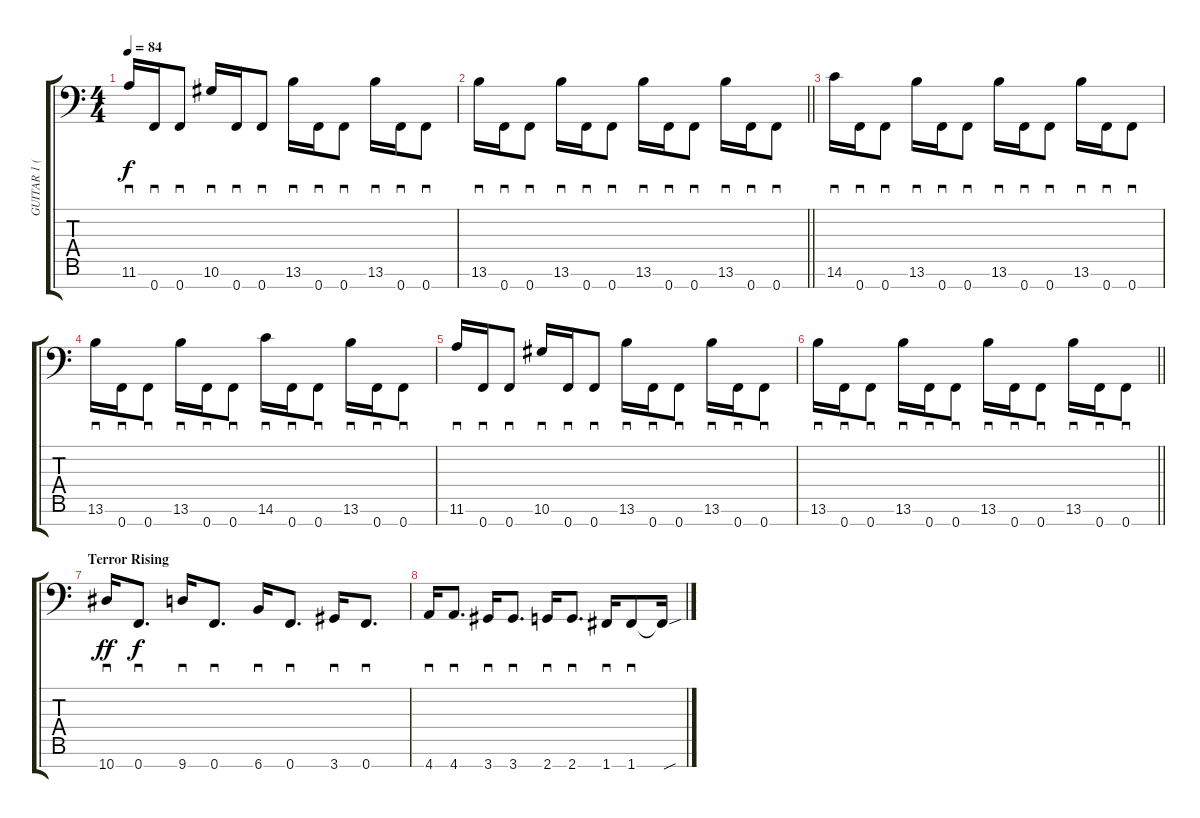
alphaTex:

\track ("GUITAR 1 (Fredrik Thordendal)" "GUITAR 1 (") {instrument overdrivenguitar}
\staff {score tabs}
\tuning (Bb3 F3 Db3 Ab2 Eb2 Bb1 F1) {hide}
\ts (4 4)
\tempo 84
\clef f4
\ks c
11.6.16{sd dy f} 0.7.16{sd} 0.7.8{sd} 10.6.16{sd} 0.7.16{sd} 0.7.8{sd} 13.6.16{sd} 0.7.16{sd} 0.7.8{sd} 13.6.16{sd} 0.7.16{sd} 0.7.8{sd} |
\barLineRight lightlight
13.6.16{sd} 0.7.16{sd} 0.7.8{sd} 13.6.16{sd} 0.7.16{sd} 0.7.8{sd} 13.6.16{sd} 0.7.16{sd} 0.7.8{sd} 13.6.16{sd} 0.7.16{sd} 0.7.8{sd} |
14.6.16{sd} 0.7.16{sd} 0.7.8{sd} 13.6.16{sd} 0.7.16{sd} 0.7.8{sd} 13.6.16{sd} 0.7.16{sd} 0.7.8{sd} 13.6.16{sd} 0.7.16{sd} 0.7.8{sd} |
13.6.16{sd} 0.7.16{sd} 0.7.8{sd} 13.6.16{sd} 0.7.16{sd} 0.7.8{sd} 14.6.16{sd} 0.7.16{sd} 0.7.8{sd} 13.6.16{sd} 0.7.16{sd} 0.7.8{sd} |
11.6.16{sd} 0.7.16{sd} 0.7.8{sd} 10.6.16{sd} 0.7.16{sd} 0.7.8{sd} 13.6.16{sd} 0.7.16{sd} 0.7.8{sd} 13.6.16{sd} 0.7.16{sd} 0.7.8{sd} |
\barLineRight lightlight
13.6.16{sd} 0.7.16{sd} 0.7.8{sd} 13.6.16{sd} 0.7.16{sd} 0.7.8{sd} 13.6.16{sd} 0.7.16{sd} 0.7.8{sd} 13.6.16{sd} 0.7.16{sd} 0.7.8{sd} |
\section ("" "Terror Rising")
10.7.16{sd dy ff} 0.7.8{d sd dy f} 9.7.16{sd} 0.7.8{d sd} 6.7.16{sd} 0.7.8{d sd} 3.7.16{sd} 0.7.8{d sd} |
4.7.16{sd} 4.7.8{d sd} 3.7.16{sd} 3.7.8{d sd} 2.7.16{sd} 2.7.8{d sd} 1.7.16{sd} 1.7.8{sd} 1.7{sou t}.16
